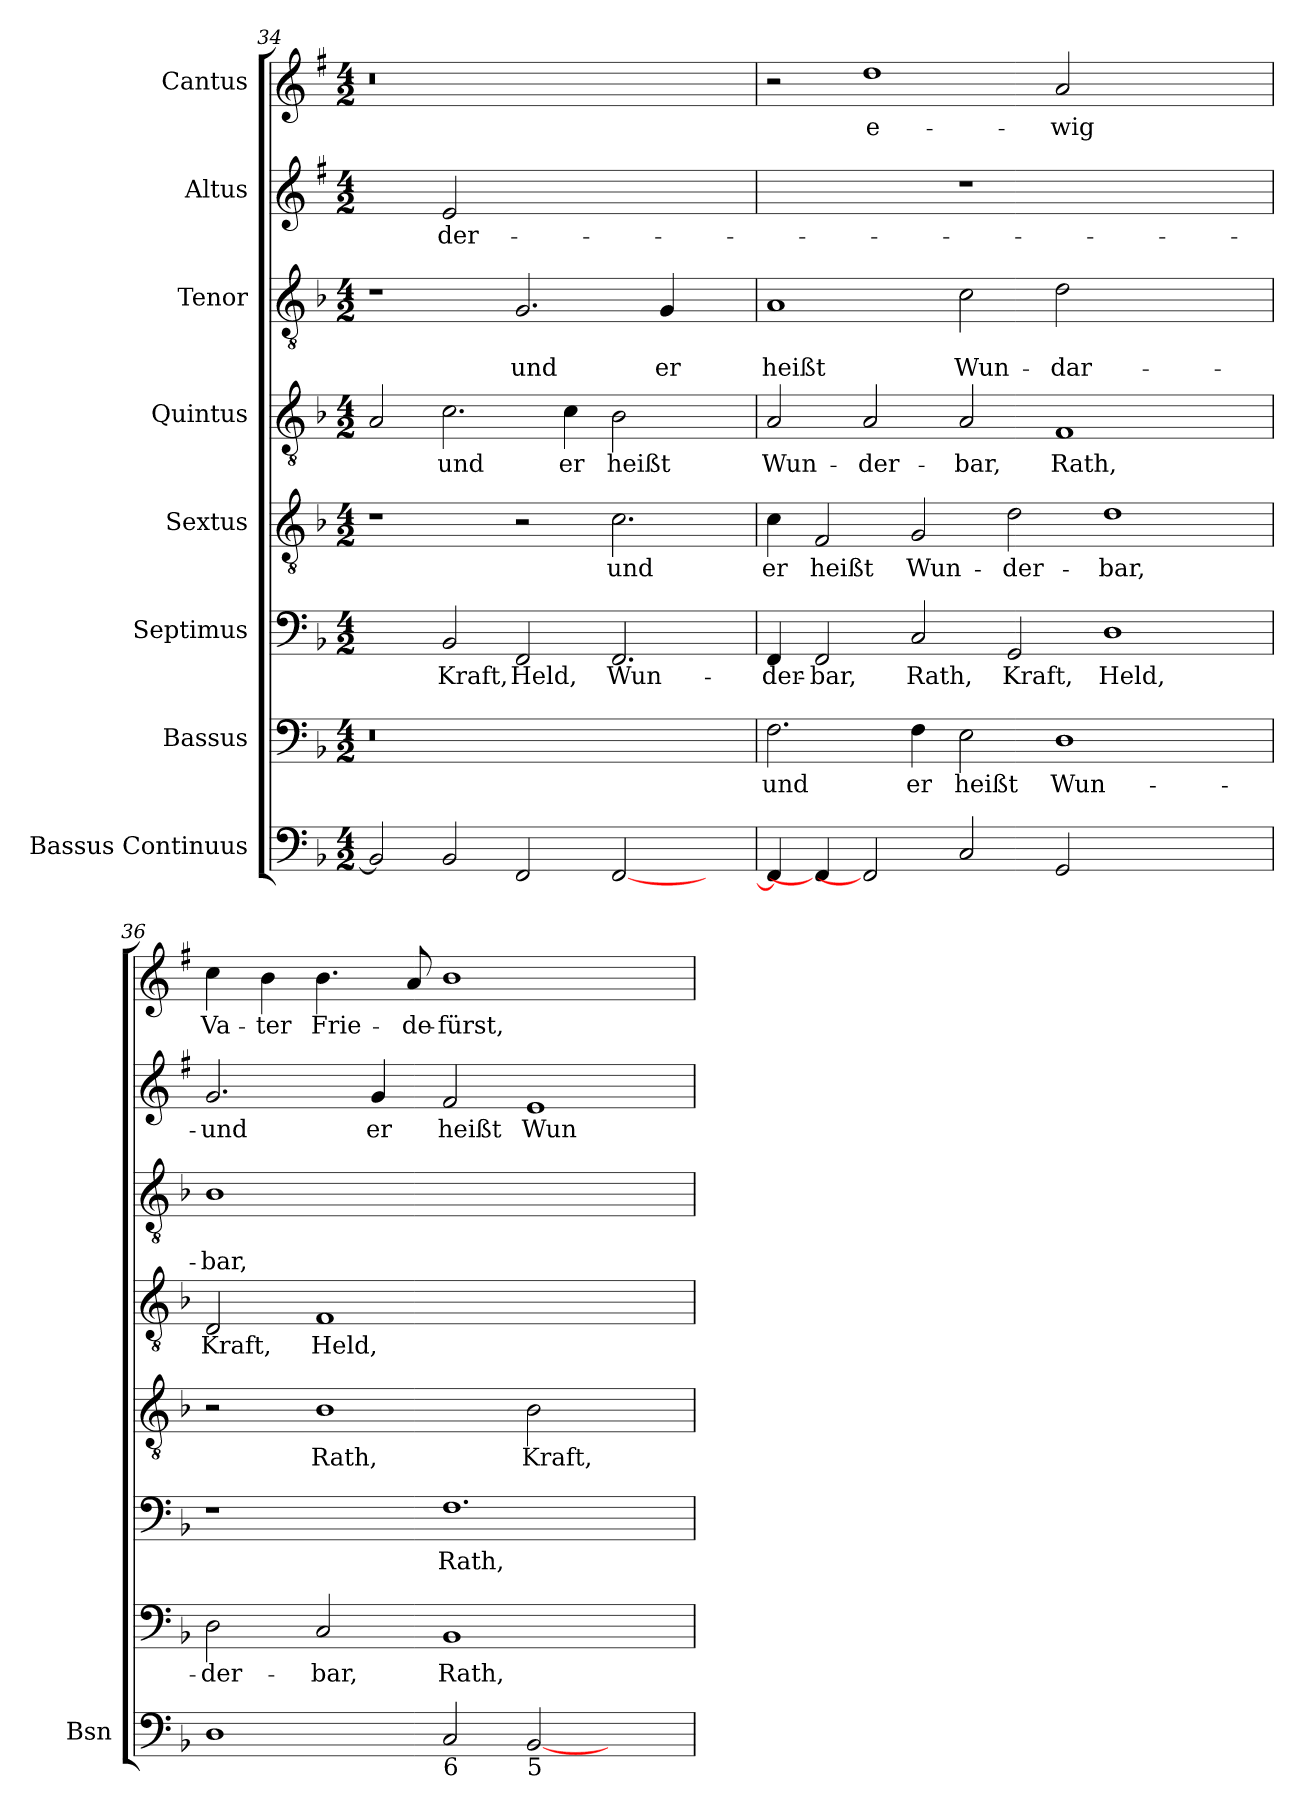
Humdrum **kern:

**kern	**kern	**text	**kern	**text	**kern	**text	**kern	**text	**kern	**text	**text	**kern	**text	**kern	**text
*part8	*part7	*part7	*part6	*part6	*part5	*part5	*part4	*part4	*part3	*part3	*part3	*part2	*part2	*part1	*part1
*staff8	*staff7	*staff7	*staff6	*staff6	*staff5	*staff5	*staff4	*staff4	*staff3	*staff3	*staff3	*staff2	*staff2	*staff1	*staff1
*I"Bassus Continuus	*I"Bassus	*	*I"Septimus	*	*I"Sextus	*	*I"Quintus	*	*I"Tenor	*	*	*I"Altus	*	*I"Cantus	*
*I'Bsn	*	*	*	*	*	*	*	*	*	*	*	*	*	*	*
!!LO:LB:g=z
*clefF4	*clefF4	*	*clefF4	*	*clefGv2	*	*clefGv2	*	*clefGv2	*	*	*clefG2	*	*clefG2	*
*	*	*	*	*	*	*	*	*	*	*	*	*ITrd1c2	*	*ITrd1c2	*
*k[b-]	*k[b-]	*	*k[b-]	*	*k[b-]	*	*k[b-]	*	*k[b-]	*	*	*k[b-]	*	*k[b-]	*
*F:	*F:	*	*F:	*	*F:	*	*F:	*	*F:	*	*	*F:	*	*F:	*
*M4/2	*M4/2	*	*M4/2	*	*M4/2	*	*M4/2	*	*M4/2	*	*	*M4/2	*	*M4/2	*
=34	=34	=34	=34	=34	=34	=34	=34	=34	=34	=34	=34	=34	=34	=34	=34
!	!	!	!	!LO:LY:b	!	!	!	!	!	!	!	!	!	!	!
2BB-]	0r	.	2BB-yy]	___	1r	.	2A	.	1r	.	.	2dyy]	.	0r	.
!	!	!	!	!LO:LY:b	!	!	!	!LO:LY:b	!	!	!	!	!LO:LY:b	!	!
2BB-	.	.	2BB-	Kraft,	.	.	2.c	und	.	.	.	2d	-der-	.	.
!	!	!	!	!LO:LY:b	!	!	!	!	!	!	!LO:LY:b	!	!LO:LY:b	!	!
2FF	.	.	2FF	Held,	2r	.	.	.	2.G	.	und	[1cyy	-bar,	.	.
!	!	!	!	!	!	!	!	!LO:LY:b	!	!	!	!	!	!	!
.	.	.	.	.	.	.	4c	er	.	.	.	.	.	.	.
!	!	!	!	!LO:LY:b	!	!LO:LY:b	!	!LO:LY:b	!	!	!	!	!	!	!
[2FF	.	.	2.FF	Wun-	2.c	und	2B-	heißt	.	.	.	.	.	.	.
!	!	!	!	!	!	!	!	!	!	!	!LO:LY:b	!	!	!	!
.	.	.	.	.	.	.	.	.	4G	.	er	.	.	.	.
4ryy	4ryy	.	.	.	.	.	4ryy	.	4ryy	.	.	4ryy	.	4ryy	.
!!LO:LB:g=z
=35	=35	=35	=35	=35	=35	=35	=35	=35	=35	=35	=35	=35	=35	=35	=35
!	!	!LO:LY:b	!	!LO:LY:b	!	!LO:LY:b	!	!LO:LY:b	!	!	!LO:LY:b	!	!	!	!
4FF]	2.F	und	4FF	-der-	4c	er	2A	Wun-	1A	.	heißt	2.cyy_	.	2r	.
!	!	!	!	!LO:LY:b	!	!LO:LY:b	!	!	!	!	!	!	!	!	!
4FF]	.	.	2FF	-bar,	2F	heißt	.	.	.	.	.	.	.	.	.
!	!	!	!	!	!	!	!	!LO:LY:b	!	!	!	!	!	!	!LO:LY:b
2FF]	.	.	.	.	.	.	2A	-der-	.	.	.	.	.	1cc	e-
!	!	!LO:LY:b	!	!LO:LY:b	!	!LO:LY:b	!	!	!	!	!	!	!	!	!
.	4F	er	2C	Rath,	2G	Wun-	.	.	.	.	.	4cyy]	.	.	.
!	!	!LO:LY:b	!	!	!	!	!	!LO:LY:b	!	!	!LO:LY:b	!	!	!	!
2C	2E	heißt	.	.	.	.	2A	-bar,	2c	.	Wun-	1r	.	.	.
!	!	!	!	!LO:LY:b	!	!LO:LY:b	!	!	!	!	!	!	!	!	!
.	.	.	2GG	Kraft,	2d	-der-	.	.	.	.	.	.	.	.	.
!	!	!LO:LY:b	!	!	!	!	!	!LO:LY:b	!	!	!LO:LY:b	!	!	!	!LO:LY:b
2GG	1D	Wun-	.	.	.	.	1F	Rath,	2d	.	-dar-	.	.	2g	-wig
!	!	!	!	!LO:LY:b	!	!LO:LY:b	!	!	!	!	!	!	!	!	!
.	.	.	1D	Held,	1d	-bar,	.	.	.	.	.	.	.	.	.
2.ryy	.	.	.	.	.	.	.	.	2.ryy	.	.	2.ryy	.	2.ryy	.
.	4ryy	.	.	.	.	.	4ryy	.	.	.	.	.	.	.	.
=36	=36	=36	=36	=36	=36	=36	=36	=36	=36	=36	=36	=36	=36	=36	=36
!	!	!LO:LY:b	!	!	!	!	!	!LO:LY:b	!	!	!LO:LY:b	!	!LO:LY:b	!	!LO:LY:b
1D	2D	-der-	1r	.	2r	.	2D	Kraft,	1B-	.	-bar,	2.f	und	4b-	Va-
!	!	!	!	!	!	!	!	!	!	!	!	!	!	!	!LO:LY:b
.	.	.	.	.	.	.	.	.	.	.	.	.	.	4a	-ter
!	!	!LO:LY:b	!	!	!	!LO:LY:b	!	!LO:LY:b	!	!	!	!	!	!	!LO:LY:b
.	2C	-bar,	.	.	1B-	Rath,	1F	Held,	.	.	.	.	.	4.a	Frie-
!	!	!	!	!	!	!	!	!	!	!	!	!	!LO:LY:b	!	!
.	.	.	.	.	.	.	.	.	.	.	.	4f	er	.	.
!	!	!	!	!	!	!	!	!	!	!	!	!	!	!	!LO:LY:b
.	.	.	.	.	.	.	.	.	.	.	.	.	.	8g	-de-
!LO:TX:b:t=6	!	!	!	!	!	!	!	!	!	!	!	!	!	!	!
!	!	!LO:LY:b	!	!LO:LY:b	!	!	!	!	!	!	!LO:LY:b	!	!LO:LY:b	!	!LO:LY:b
2C	1BB-	Rath,	1.F	Rath,	.	.	.	.	[1Ayy	.	Rath,______	2e	heißt	1a	-fürst,
!LO:TX:b:t=5	!	!	!	!	!	!	!	!	!	!	!	!	!	!	!
!	!	!	!	!	!	!LO:LY:b	!	!	!	!	!	!	!LO:LY:b	!	!
[2BB-	.	.	.	.	2B-	Kraft,	1ryy	.	.	.	.	1d	Wun-	.	.
2ryy	2ryy	.	.	.	2ryy	.	.	.	2ryy	.	.	.	.	2ryy	.
=	=	=	=	=	=	=	=	=	=	=	=	=	=	=	=
*-	*-	*-	*-	*-	*-	*-	*-	*-	*-	*-	*-	*-	*-	*-	*-
